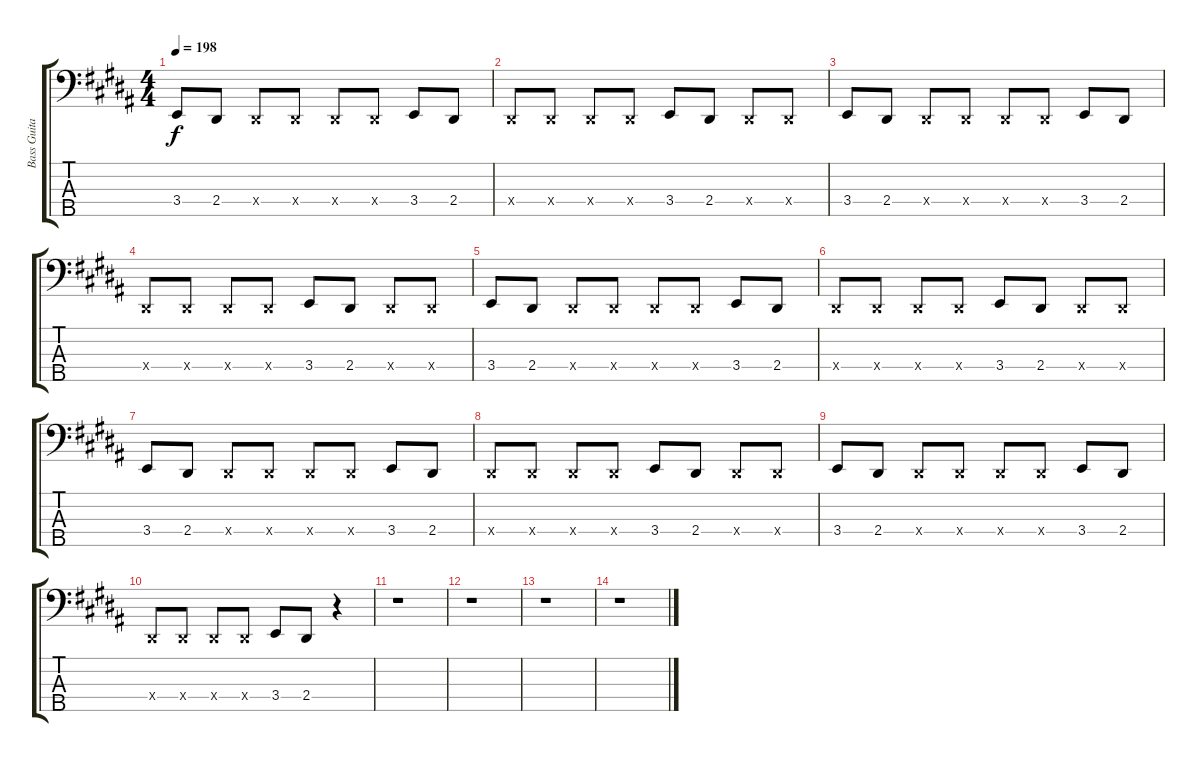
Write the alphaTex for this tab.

\track ("Bass Guitar" "Bass Guita") {instrument electricbasspick}
\staff {score tabs}
\tuning (Gb2 Db2 Ab1 Db1 Ab0) {hide}
\ts (4 4)
\tempo 198
\clef f4
\ks b
3.4.8{dy f} 2.4.8 2.4{x}.8 2.4{x}.8 2.4{x}.8 2.4{x}.8 3.4.8 2.4.8 |
2.4{x}.8 2.4{x}.8 2.4{x}.8 2.4{x}.8 3.4.8 2.4.8 2.4{x}.8 2.4{x}.8 |
3.4.8 2.4.8 2.4{x}.8 2.4{x}.8 2.4{x}.8 2.4{x}.8 3.4.8 2.4.8 |
2.4{x}.8 2.4{x}.8 2.4{x}.8 2.4{x}.8 3.4.8 2.4.8 2.4{x}.8 2.4{x}.8 |
3.4.8 2.4.8 2.4{x}.8 2.4{x}.8 2.4{x}.8 2.4{x}.8 3.4.8 2.4.8 |
2.4{x}.8 2.4{x}.8 2.4{x}.8 2.4{x}.8 3.4.8 2.4.8 2.4{x}.8 2.4{x}.8 |
3.4.8 2.4.8 2.4{x}.8 2.4{x}.8 2.4{x}.8 2.4{x}.8 3.4.8 2.4.8 |
2.4{x}.8 2.4{x}.8 2.4{x}.8 2.4{x}.8 3.4.8 2.4.8 2.4{x}.8 2.4{x}.8 |
3.4.8 2.4.8 2.4{x}.8 2.4{x}.8 2.4{x}.8 2.4{x}.8 3.4.8 2.4.8 |
2.4{x}.8 2.4{x}.8 2.4{x}.8 2.4{x}.8 3.4.8 2.4.8 r.4 |
r.1 |
r.1 |
r.1 |
r.1
